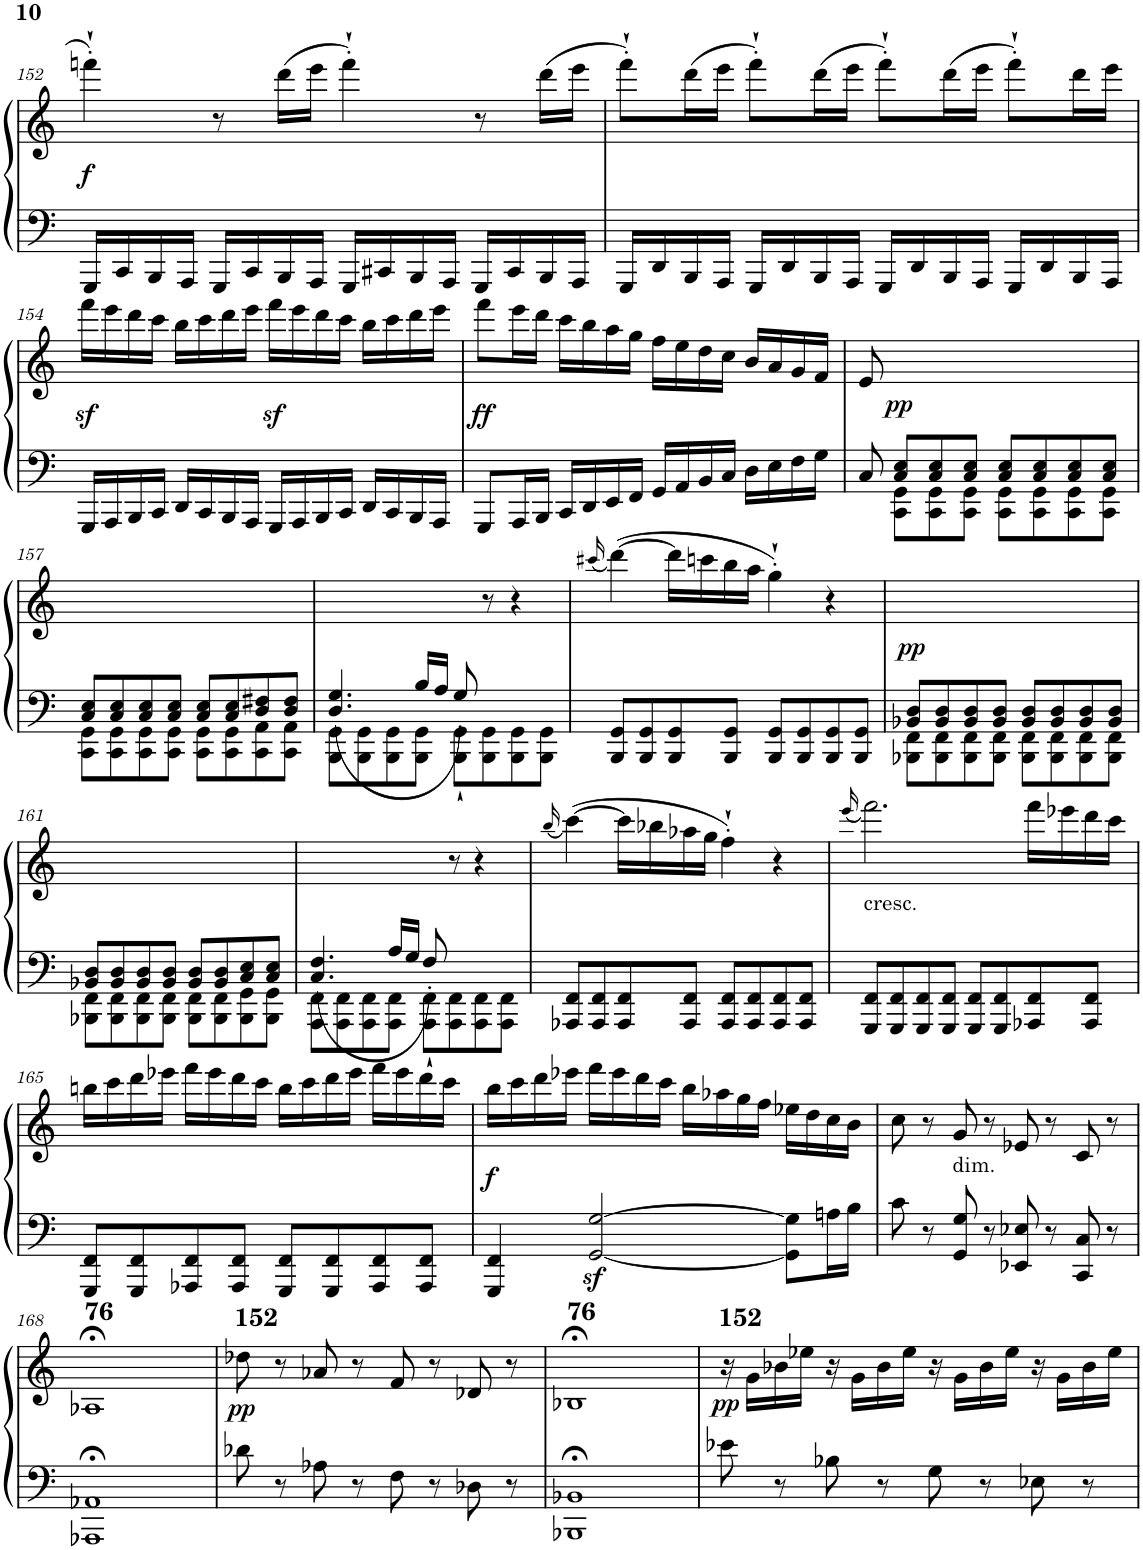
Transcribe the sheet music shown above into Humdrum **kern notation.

**kern	**kern	**dynam
*part1	*part1	*part1
*staff2	*staff1	*staff1/2
*I"Piano	*	*
*I'Pno	*	*
!!LO:PB:g=z
*clefF4	*clefG2	*
*k[]	*k[]	*
*M4/4	*M4/4	*
=152	=152	=152
!	!	!LO:DY:b
16GGG/LL	4fffn'`\	f
16CC/	.	.
16BBB/	.	.
16AAA/JJ	.	.
16GGG/LL	8r	.
16CC/	.	.
16BBB/	(16ddd\LL	.
16AAA/JJ	16eee\JJ	.
16GGG/LL	4fff'`\)	.
16CC#X/	.	.
16BBB/	.	.
16AAA/JJ	.	.
16GGG/LL	8r	.
16CC#/	.	.
16BBB/	(16ddd\LL	.
16AAA/JJ	16eee\JJ	.
=153	=153	=153
16GGG/LL	8fff'`\L)	.
16DD/	.	.
16BBB/	(16ddd\L	.
16AAA/JJ	16eee\JJ	.
16GGG/LL	8fff'`\L)	.
16DD/	.	.
16BBB/	(16ddd\L	.
16AAA/JJ	16eee\JJ	.
16GGG/LL	8fff'`\L)	.
16DD/	.	.
16BBB/	(16ddd\L	.
16AAA/JJ	16eee\JJ	.
16GGG/LL	8fff'`\L)	.
16DD/	.	.
16BBB/	16ddd\L	.
16AAA/JJ	16eee\JJ	.
!!LO:LB:g=z
=154	=154	=154
16GGG/LL	16fffz<\LL	.
16AAA/	16eee\	.
16BBB/	16ddd\	.
16CC/JJ	16ccc\JJ	.
16DD/LL	16bb\LL	.
16CC/	16ccc\	.
16BBB/	16ddd\	.
16AAA/JJ	16eee\JJ	.
16GGG/LL	16fffz<\LL	.
16AAA/	16eee\	.
16BBB/	16ddd\	.
16CC/JJ	16ccc\JJ	.
16DD/LL	16bb\LL	.
16CC/	16ccc\	.
16BBB/	16ddd\	.
16AAA/JJ	16eee\JJ	.
=155	=155	=155
!	!	!LO:DY:b
8GGG/L	8fff\L	ff
16AAA/L	16eee\L	.
16BBB/JJ	16ddd\JJ	.
16CC/LL	16ccc\LL	.
16DD/	16bb\	.
16EE/	16aa\	.
16FF/JJ	16gg\JJ	.
16GG/LL	16ff\LL	.
16AA/	16ee\	.
16BB/	16dd\	.
16C/JJ	16cc\JJ	.
16D\LL	16b/LL	.
16E\	16a/	.
16F\	16g/	.
16G\JJ	16f/JJ	.
=156	=156	=156
*^	*	*
8ryy	8C/	8e/	.
!	!	!	!LO:DY:b
8C/ 8E/L	8CC\ 8GG\L	2..ryy	pp
8C/ 8E/	8CC\ 8GG\	.	.
8C/ 8E/J	8CC\ 8GG\J	.	.
8C/ 8E/L	8CC\ 8GG\L	.	.
8C/ 8E/	8CC\ 8GG\	.	.
8C/ 8E/	8CC\ 8GG\	.	.
8C/ 8E/J	8CC\ 8GG\J	.	.
!!LO:LB:g=z
=157	=157	=157	=157
8C/ 8E/L	8CC\ 8GG\L	1ryy	.
8C/ 8E/	8CC\ 8GG\	.	.
8C/ 8E/	8CC\ 8GG\	.	.
8C/ 8E/J	8CC\ 8GG\J	.	.
8C/ 8E/L	8CC\ 8GG\L	.	.
8C/ 8E/	8CC\ 8GG\	.	.
8D/ 8F#X/	8CC\ 8AA\	.	.
8D/ 8F#/J	8CC\ 8AA\J	.	.
=158	=158	=158	=158
4.D/ 4.G/	8BBB\ 8GG\L	8ryy	.
.	8BBB\ 8GG\	.	.
.	8BBB\ 8GG\	.	.
16B/LL	8BBB\ 8GG\J	.	.
16A/JJ	.	.	.
8G'`/	8BBB\ 8GG\L	.	.
4.ryy	8BBB\ 8GG\	8r	.
.	8BBB\ 8GG\	4r	.
.	8BBB\ 8GG\J	.	.
*v	*v	*	*
=159	=159	=159
.	(16qccc#X/	.
8BBB/ 8GG/L	([4ddd\)	.
8BBB/ 8GG/	.	.
8BBB/ 8GG/	16ddd\LL]	.
.	16cccn\	.
8BBB/ 8GG/J	16bb\	.
.	16aa\JJ	.
8BBB/ 8GG/L	4gg'`\)	.
8BBB/ 8GG/	.	.
8BBB/ 8GG/	4r	.
8BBB/ 8GG/J	.	.
=160	=160	=160
*^	*	*
!	!	!	!LO:DY:b
8BB-X/ 8D/L	8BBB-X\ 8FF\L	1ryy	pp
8BB-/ 8D/	8BBB-\ 8FF\	.	.
8BB-/ 8D/	8BBB-\ 8FF\	.	.
8BB-/ 8D/J	8BBB-\ 8FF\J	.	.
8BB-/ 8D/L	8BBB-\ 8FF\L	.	.
8BB-/ 8D/	8BBB-\ 8FF\	.	.
8BB-/ 8D/	8BBB-\ 8FF\	.	.
8BB-/ 8D/J	8BBB-\ 8FF\J	.	.
!!LO:LB:g=z
=161	=161	=161	=161
8BB-X/ 8D/L	8BBB-X\ 8FF\L	1ryy	.
8BB-/ 8D/	8BBB-\ 8FF\	.	.
8BB-/ 8D/	8BBB-\ 8FF\	.	.
8BB-/ 8D/J	8BBB-\ 8FF\J	.	.
8BB-/ 8D/L	8BBB-\ 8FF\L	.	.
8BB-/ 8D/	8BBB-\ 8FF\	.	.
8C/ 8E/	8BBB-\ 8GG\	.	.
8C/ 8E/J	8BBB-\ 8GG\J	.	.
=162	=162	=162	=162
4.C/ 4.F/	8AAA\ 8FF\L	8ryy	.
.	8AAA\ 8FF\	.	.
.	8AAA\ 8FF\	.	.
16A/LL	8AAA\ 8FF\J	.	.
16G/JJ	.	.	.
8F'`/	8AAA\ 8FF\L	.	.
4.ryy	8AAA\ 8FF\	8r	.
.	8AAA\ 8FF\	4r	.
.	8AAA\ 8FF\J	.	.
*v	*v	*	*
=163	=163	=163
.	(16qbb/	.
8AAA-X/ 8FF/L	([4ccc\)	.
8AAA-/ 8FF/	.	.
8AAA-/ 8FF/	16ccc\LL]	.
.	16bb-X\	.
8AAA-/ 8FF/J	16aa-X\	.
.	16gg\JJ	.
8AAA-/ 8FF/L	4ff'`\)	.
8AAA-/ 8FF/	.	.
8AAA-/ 8FF/	4r	.
8AAA-/ 8FF/J	.	.
=164	=164	=164
.	(16qeee/	.
!	!LO:TX:b:t=cresc.	!
8GGG/ 8FF/L	2.fff\)	.
8GGG/ 8FF/	.	.
8GGG/ 8FF/	.	.
8GGG/ 8FF/J	.	.
8GGG/ 8FF/L	.	.
8GGG/ 8FF/	.	.
8AAA-X/ 8FF/	16fff\LL	.
.	16eee-X\	.
8AAA-/ 8FF/J	16ddd\	.
.	16ccc\JJ	.
!!LO:LB:g=z
=165	=165	=165
8GGG/ 8FF/L	16bbn\LL	.
.	16ccc\	.
8GGG/ 8FF/	16ddd\	.
.	16eee-X\JJ	.
8AAA-X/ 8FF/	16fff\LL	.
.	16eee-\	.
8AAA-/ 8FF/J	16ddd\	.
.	16ccc\JJ	.
8GGG/ 8FF/L	16bb\LL	.
.	16ccc\	.
8GGG/ 8FF/	16ddd\	.
.	16eee-\JJ	.
8AAA-/ 8FF/	16fff\LL	.
.	16eee-\	.
8AAA-/ 8FF/J	16ddd\	.
.	16ccc\JJ	.
=166	=166	=166
!	!	!LO:DY:b
4GGG/ 4FF/	16bb\LL	f
.	16ccc\	.
.	16ddd\	.
.	16eee-X\JJ	.
[2GG/z< [2G/z<	16fff\LL	.
.	16eee-\	.
.	16ddd\	.
.	16ccc\JJ	.
.	16bb\LL	.
.	16aa-X\	.
.	16gg\	.
.	16ff\JJ	.
8GG\] 8G\]L	16ee-X\LL	.
.	16dd\	.
16An\L	16cc\	.
16B\JJ	16b\JJ	.
=167	=167	=167
8c\	8cc\	.
8r	8r	.
!	!LO:TX:b:t=dim.	!
8GG/ 8G/	8g/	.
8r	8r	.
8EE-X/ 8E-X/	8e-X/	.
8r	8r	.
8CC/ 8C/	8c/	.
8r	8r	.
!!LO:LB:g=z
=168	=168	=168
!	!LO:TX:a:B:t=76	!
1AAA-X;< 1AA-X;<	1A-X;<	.
=169	=169	=169
!	!LO:TX:a:B:t=152	!
!	!	!LO:DY:b
8d-X\	8dd-X\	pp
8r	8r	.
8A-X\	8a-X/	.
8r	8r	.
8F\	8f/	.
8r	8r	.
8D-X\	8d-X/	.
8r	8r	.
=170	=170	=170
!	!LO:TX:a:B:t=76	!
1BBB-X;< 1BB-X;<	1B-X;<	.
=171	=171	=171
!	!LO:TX:a:B:t=152	!
!	!	!LO:DY:b
8e-X\	16r	pp
.	16g\LL	.
8r	16b-X\	.
.	16ee-X\JJ	.
8B-X\	16r	.
.	16g\LL	.
8r	16b-\	.
.	16ee-\JJ	.
8G\	16r	.
.	16g\LL	.
8r	16b-\	.
.	16ee-\JJ	.
8E-X\	16r	.
.	16g\LL	.
8r	16b-\	.
.	16ee-\JJ	.
=	=	=
*-	*-	*-
